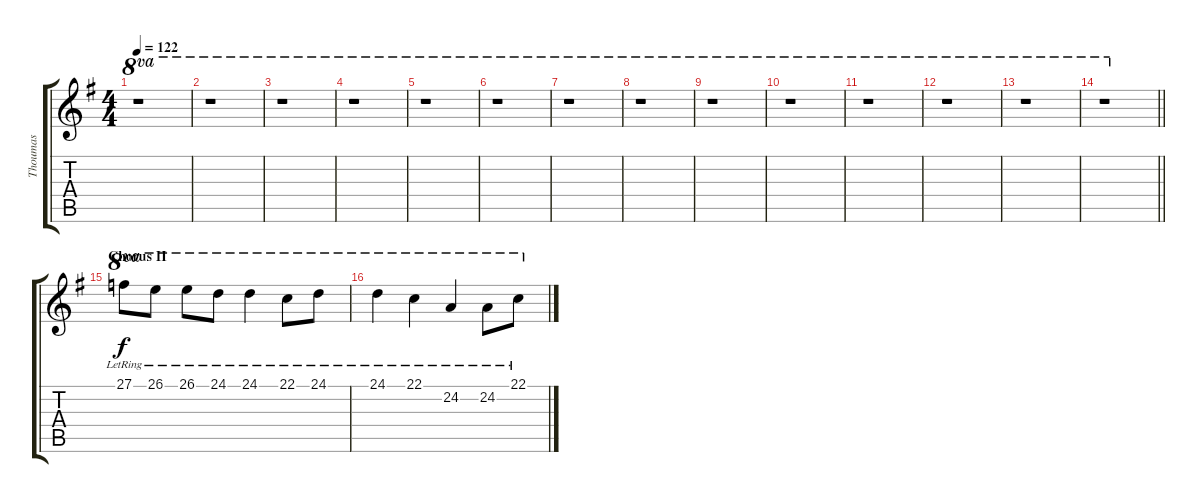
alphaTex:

\track ("Thoumas" "Thoumas") {instrument brightacousticpiano}
\staff {score tabs}
\tuning (D4 A3 F3 C3 G2 C2) {hide}
\ts (4 4)
\tempo 122
\clef g2
\ks g
r.1{ot 8va dy f} |
r.1{ot 8va} |
r.1{ot 8va} |
r.1{ot 8va} |
r.1{ot 8va} |
r.1{ot 8va} |
r.1{ot 8va} |
r.1{ot 8va} |
r.1{ot 8va} |
r.1{ot 8va} |
r.1{ot 8va} |
r.1{ot 8va} |
r.1{ot 8va} |
\barLineRight lightlight
r.1{ot 8va} |
\section ("" "Chorus II")
27.1{lr}.8{ot 8va} 26.1{lr}.8{ot 8va} 26.1{lr}.8{ot 8va} 24.1{lr}.8{ot 8va} 24.1{lr}.4{ot 8va} 22.1{lr}.8{ot 8va} 24.1{lr}.8{ot 8va} |
24.1{lr}.4{ot 8va} 22.1{lr}.4{ot 8va} 24.2{lr}.4{ot 8va} 24.2{lr}.8{ot 8va} 22.1{lr}.8{ot 8va}
